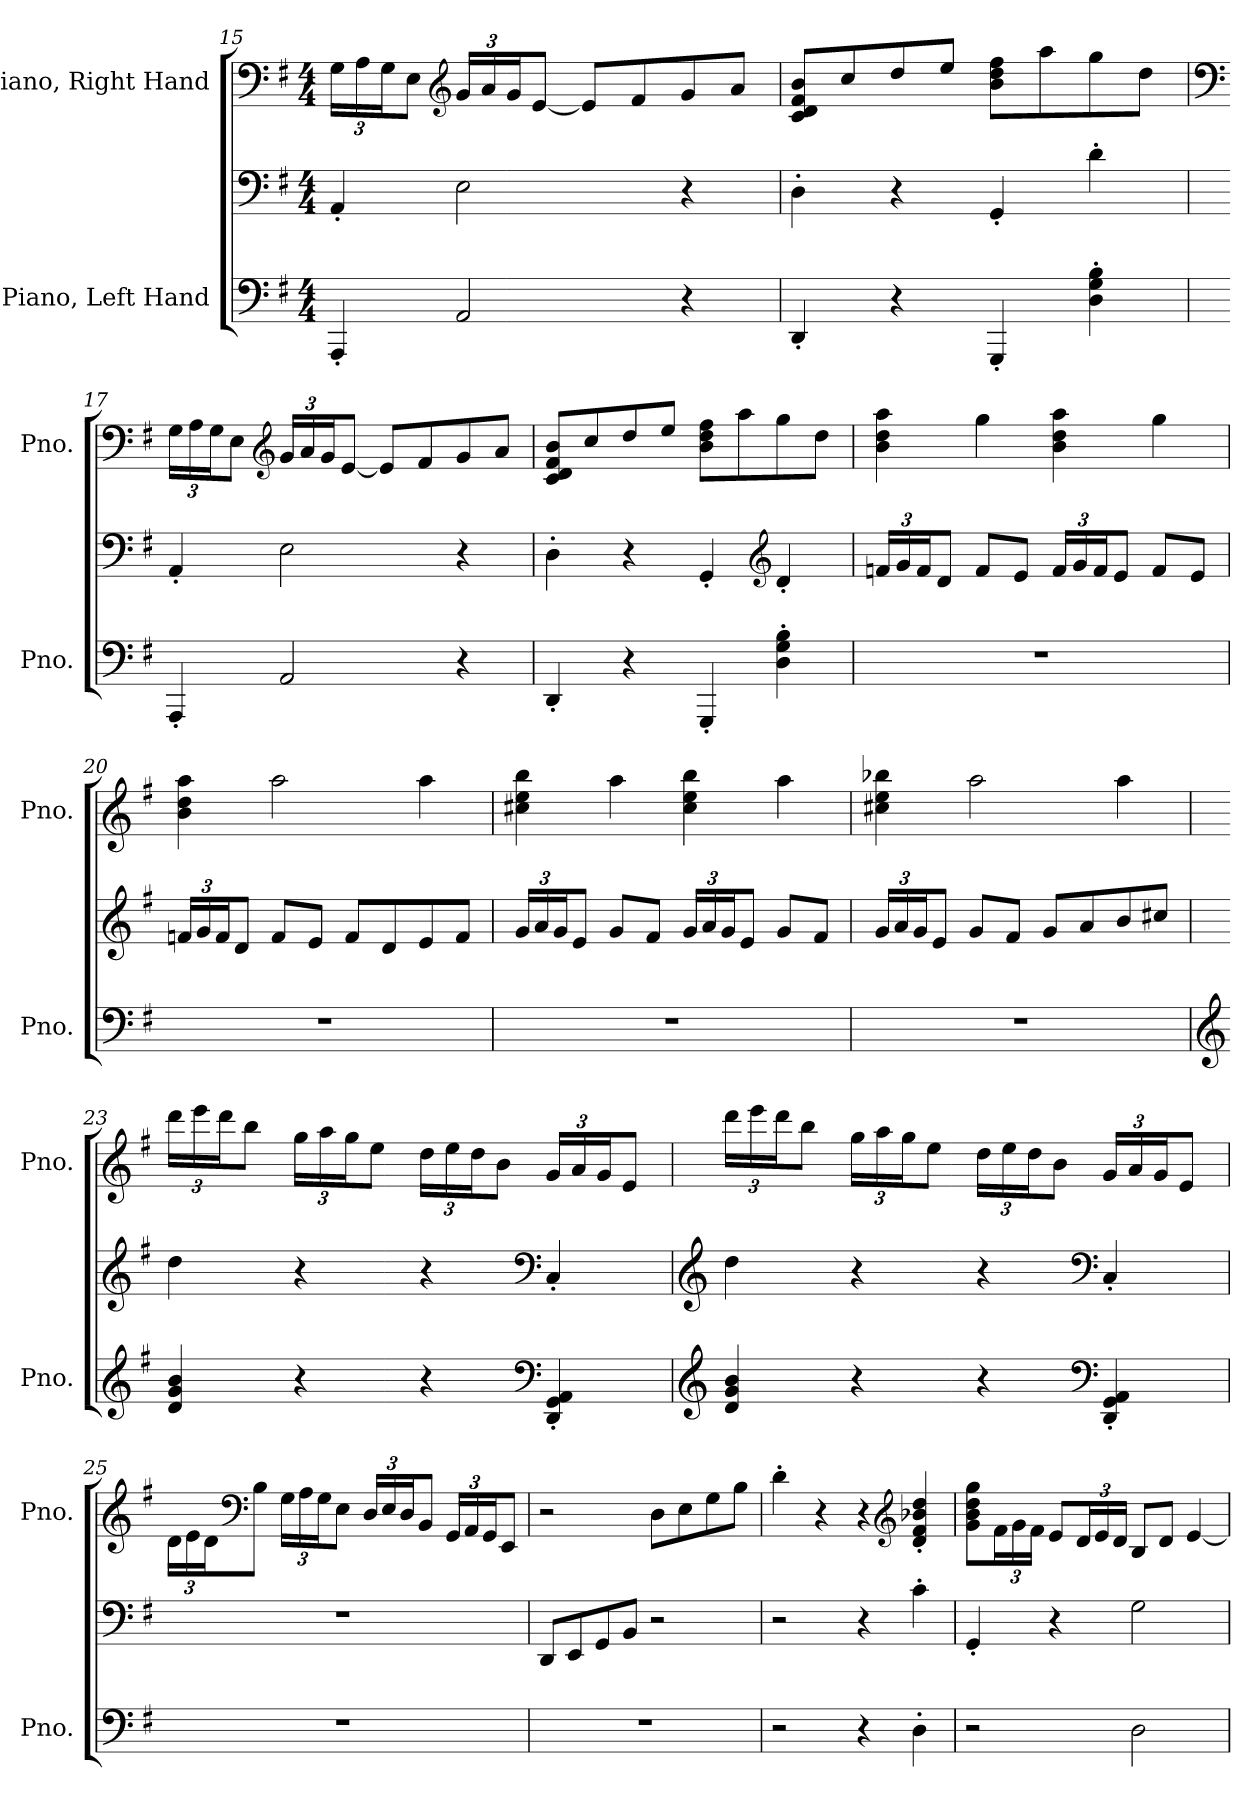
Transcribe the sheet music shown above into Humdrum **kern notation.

**kern	**kern	**kern
*part2	*part2	*part1
*staff3	*staff2	*staff1
*I"Piano, Left Hand	*	*I"Piano, Right Hand
*I'Pno.	*	*I'Pno.
*clefF4	*clefF4	*clefF4
*k[f#]	*k[f#]	*k[f#]
*M4/4	*M4/4	*M4/4
*	*	*Xbrackettup
=15	=15	=15
4AAA'/	4AA'/	24G\LL
.	.	24A\
.	.	24G\J
.	.	8E\J
*	*	*clefG2
2AA/	2E\	24g/LL
.	.	24a/
.	.	24g/J
.	.	[8e/J
.	.	8e/L]
.	.	8f#/
4r	4r	8g/
.	.	8a/J
=16	=16	=16
4DD'/	4D'\	8c/ 8d/ 8f#/ 8b/L
.	.	8cc/
4r	4r	8dd/
.	.	8ee/J
4GGG'/	4GG'/	8b\ 8dd\ 8ff#\L
.	.	8aa\
4D\' 4G\' 4B\'	4d'\	8gg\
.	.	8dd\J
!!LO:LB:g=z
=17	=17	=17
*	*	*clefF4
4AAA'/	4AA'/	24G\LL
.	.	24A\
.	.	24G\J
.	.	8E\J
*	*	*clefG2
2AA/	2E\	24g/LL
.	.	24a/
.	.	24g/J
.	.	[8e/J
.	.	8e/L]
.	.	8f#/
4r	4r	8g/
.	.	8a/J
=18	=18	=18
4DD'/	4D'\	8c/ 8d/ 8f#/ 8b/L
.	.	8cc/
4r	4r	8dd/
.	.	8ee/J
4GGG'/	4GG'/	8b\ 8dd\ 8ff#\L
.	.	8aa\
*	*clefG2	*
4D\' 4G\' 4B\'	4d'/	8gg\
.	.	8dd\J
=19	=19	=19
*	*Xbrackettup	*
1r	24fn/LL	4b\ 4dd\ 4aa\
.	24g/	.
.	24f/J	.
.	8d/J	.
.	8f/L	4gg\
.	8e/J	.
.	24f/LL	4b\ 4dd\ 4aa\
.	24g/	.
.	24f/J	.
.	8e/J	.
.	8f/L	4gg\
.	8e/J	.
!!LO:PB:g=z
=20	=20	=20
1r	24fn/LL	4b\ 4dd\ 4aa\
.	24g/	.
.	24f/J	.
.	8d/J	.
.	8f/L	2aa\
.	8e/J	.
.	8f/L	.
.	8d/	.
.	8e/	4aa\
.	8f/J	.
=21	=21	=21
1r	24g/LL	4cc#X\ 4ee\ 4bb\
.	24a/	.
.	24g/J	.
.	8e/J	.
.	8g/L	4aa\
.	8f#/J	.
.	24g/LL	4cc#\ 4ee\ 4bb\
.	24a/	.
.	24g/J	.
.	8e/J	.
.	8g/L	4aa\
.	8f#/J	.
=22	=22	=22
1r	24g/LL	4cc#X\ 4ee\ 4bb-X\
.	24a/	.
.	24g/J	.
.	8e/J	.
.	8g/L	2aa\
.	8f#/J	.
.	8g/L	.
.	8a/	.
.	8b/	4aa\
.	8cc#X/J	.
!!LO:LB:g=z
=23	=23	=23
*clefG2	*	*
4d/ 4g/ 4b/	4dd\	24ddd\LL
.	.	24eee\
.	.	24ddd\J
.	.	8bb\J
4r	4r	24gg\LL
.	.	24aa\
.	.	24gg\J
.	.	8ee\J
4r	4r	24dd\LL
.	.	24ee\
.	.	24dd\J
.	.	8b\J
*clefF4	*clefF4	*
4DD/' 4GG/' 4AA/'	4C'/	24g/LL
.	.	24a/
.	.	24g/J
.	.	8e/J
=24	=24	=24
*clefG2	*clefG2	*
4d/ 4g/ 4b/	4dd\	24ddd\LL
.	.	24eee\
.	.	24ddd\J
.	.	8bb\J
4r	4r	24gg\LL
.	.	24aa\
.	.	24gg\J
.	.	8ee\J
4r	4r	24dd\LL
.	.	24ee\
.	.	24dd\J
.	.	8b\J
*clefF4	*clefF4	*
4DD/' 4GG/' 4AA/'	4C'/	24g/LL
.	.	24a/
.	.	24g/J
.	.	8e/J
!!LO:LB:g=z
=25	=25	=25
1r	1r	24d\LL
.	.	24e\
.	.	24d\J
*	*	*clefF4
.	.	8B\J
.	.	24G\LL
.	.	24A\
.	.	24G\J
.	.	8E\J
.	.	24D/LL
.	.	24E/
.	.	24D/J
.	.	8BB/J
.	.	24GG/LL
.	.	24AA/
.	.	24GG/J
.	.	8EE/J
=26	=26	=26
1r	8DD/L	2r
.	8EE/	.
.	8GG/	.
.	8BB/J	.
.	2r	8D\L
.	.	8E\
.	.	8G\
.	.	8B\J
=27	=27	=27
2r	2r	4d'\
.	.	4r
4r	4r	4r
*	*	*clefG2
4D'\	4c'\	4d/' 4f#/' 4b-X/' 4dd/'
!!LO:LB:g=z
=28	=28	=28
2r	4GG'/	8g\ 8b\ 8dd\ 8gg\L
.	.	24f#\L
.	.	24g\
.	.	24f#\JJ
.	4r	8e/L
.	.	24d/L
.	.	24e/
.	.	24d/JJ
2D\	2G\	8B/L
.	.	8d/J
.	.	[4e/
=	=	=
*-	*-	*-
